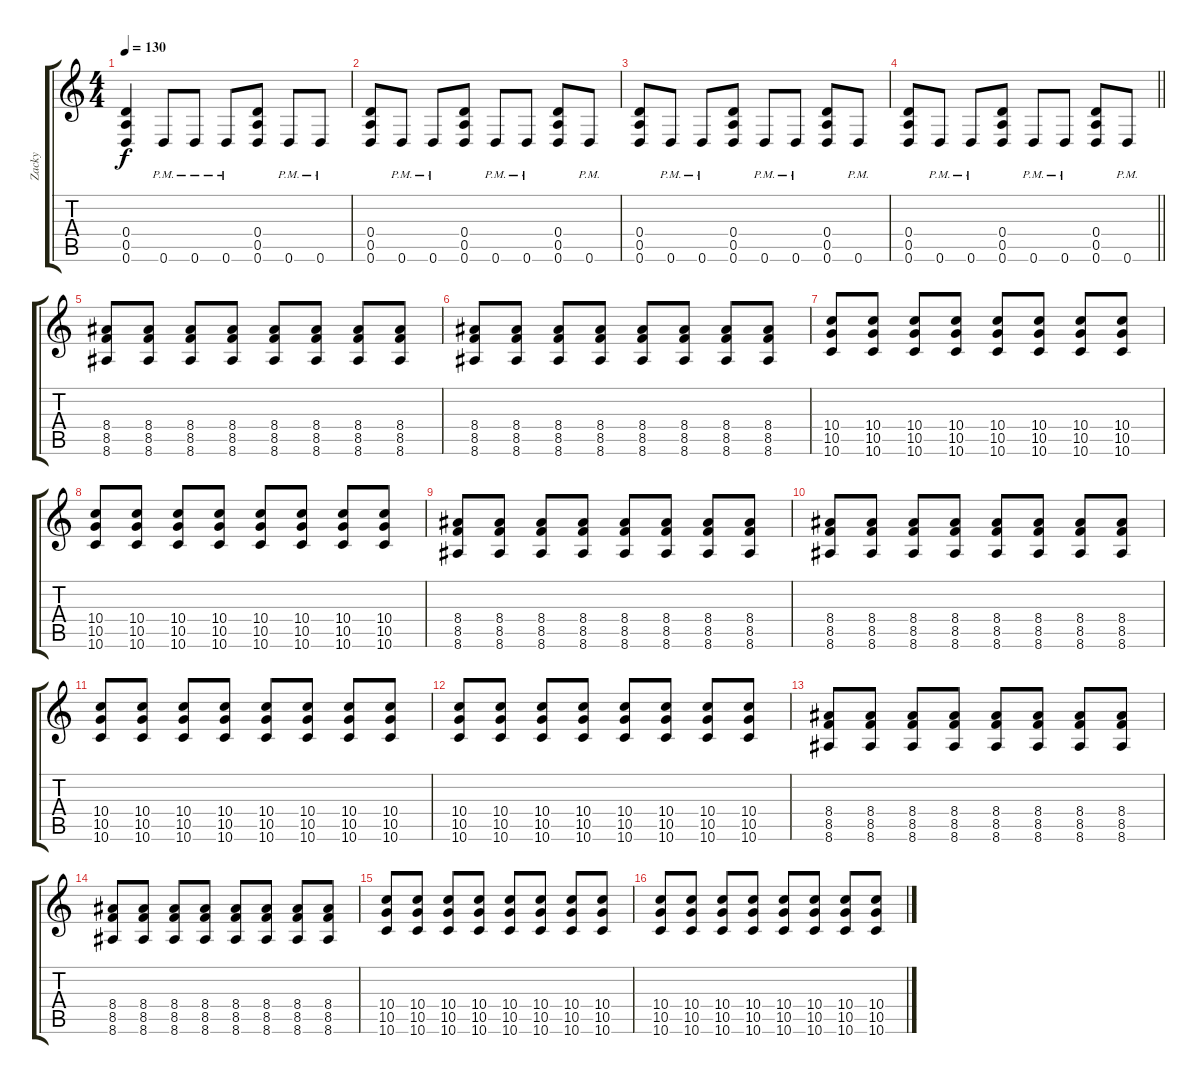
\track ("Zacky" "Zacky") {instrument distortionguitar}
\staff {score tabs}
\tuning (E4 B3 G3 D3 A2 D2) {hide}
\ts (4 4)
\tempo 130
\clef g2
\ks c
(0.4 0.5 0.6).4{dy f} 0.6{pm}.8 0.6{pm}.8 0.6{pm}.8 (0.4 0.5 0.6).8 0.6{pm}.8 0.6{pm}.8 |
(0.4 0.5 0.6).8 0.6{pm}.8 0.6{pm}.8 (0.4 0.5 0.6).8 0.6{pm}.8 0.6{pm}.8 (0.4 0.5 0.6).8 0.6{pm}.8 |
(0.4 0.5 0.6).8 0.6{pm}.8 0.6{pm}.8 (0.4 0.5 0.6).8 0.6{pm}.8 0.6{pm}.8 (0.4 0.5 0.6).8 0.6{pm}.8 |
\barLineRight lightlight
(0.4 0.5 0.6).8 0.6{pm}.8 0.6{pm}.8 (0.4 0.5 0.6).8 0.6{pm}.8 0.6{pm}.8 (0.4 0.5 0.6).8 0.6{pm}.8 |
(8.4 8.5 8.6).8 (8.4 8.5 8.6).8 (8.4 8.5 8.6).8 (8.4 8.5 8.6).8 (8.4 8.5 8.6).8 (8.4 8.5 8.6).8 (8.4 8.5 8.6).8 (8.4 8.5 8.6).8 |
(8.4 8.5 8.6).8 (8.4 8.5 8.6).8 (8.4 8.5 8.6).8 (8.4 8.5 8.6).8 (8.4 8.5 8.6).8 (8.4 8.5 8.6).8 (8.4 8.5 8.6).8 (8.4 8.5 8.6).8 |
(10.4 10.5 10.6).8 (10.4 10.5 10.6).8 (10.4 10.5 10.6).8 (10.4 10.5 10.6).8 (10.4 10.5 10.6).8 (10.4 10.5 10.6).8 (10.4 10.5 10.6).8 (10.4 10.5 10.6).8 |
(10.4 10.5 10.6).8 (10.4 10.5 10.6).8 (10.4 10.5 10.6).8 (10.4 10.5 10.6).8 (10.4 10.5 10.6).8 (10.4 10.5 10.6).8 (10.4 10.5 10.6).8 (10.4 10.5 10.6).8 |
(8.4 8.5 8.6).8 (8.4 8.5 8.6).8 (8.4 8.5 8.6).8 (8.4 8.5 8.6).8 (8.4 8.5 8.6).8 (8.4 8.5 8.6).8 (8.4 8.5 8.6).8 (8.4 8.5 8.6).8 |
(8.4 8.5 8.6).8 (8.4 8.5 8.6).8 (8.4 8.5 8.6).8 (8.4 8.5 8.6).8 (8.4 8.5 8.6).8 (8.4 8.5 8.6).8 (8.4 8.5 8.6).8 (8.4 8.5 8.6).8 |
(10.4 10.5 10.6).8 (10.4 10.5 10.6).8 (10.4 10.5 10.6).8 (10.4 10.5 10.6).8 (10.4 10.5 10.6).8 (10.4 10.5 10.6).8 (10.4 10.5 10.6).8 (10.4 10.5 10.6).8 |
(10.4 10.5 10.6).8 (10.4 10.5 10.6).8 (10.4 10.5 10.6).8 (10.4 10.5 10.6).8 (10.4 10.5 10.6).8 (10.4 10.5 10.6).8 (10.4 10.5 10.6).8 (10.4 10.5 10.6).8 |
(8.4 8.5 8.6).8 (8.4 8.5 8.6).8 (8.4 8.5 8.6).8 (8.4 8.5 8.6).8 (8.4 8.5 8.6).8 (8.4 8.5 8.6).8 (8.4 8.5 8.6).8 (8.4 8.5 8.6).8 |
(8.4 8.5 8.6).8 (8.4 8.5 8.6).8 (8.4 8.5 8.6).8 (8.4 8.5 8.6).8 (8.4 8.5 8.6).8 (8.4 8.5 8.6).8 (8.4 8.5 8.6).8 (8.4 8.5 8.6).8 |
(10.4 10.5 10.6).8 (10.4 10.5 10.6).8 (10.4 10.5 10.6).8 (10.4 10.5 10.6).8 (10.4 10.5 10.6).8 (10.4 10.5 10.6).8 (10.4 10.5 10.6).8 (10.4 10.5 10.6).8 |
(10.4 10.5 10.6).8 (10.4 10.5 10.6).8 (10.4 10.5 10.6).8 (10.4 10.5 10.6).8 (10.4 10.5 10.6).8 (10.4 10.5 10.6).8 (10.4 10.5 10.6).8 (10.4 10.5 10.6).8
